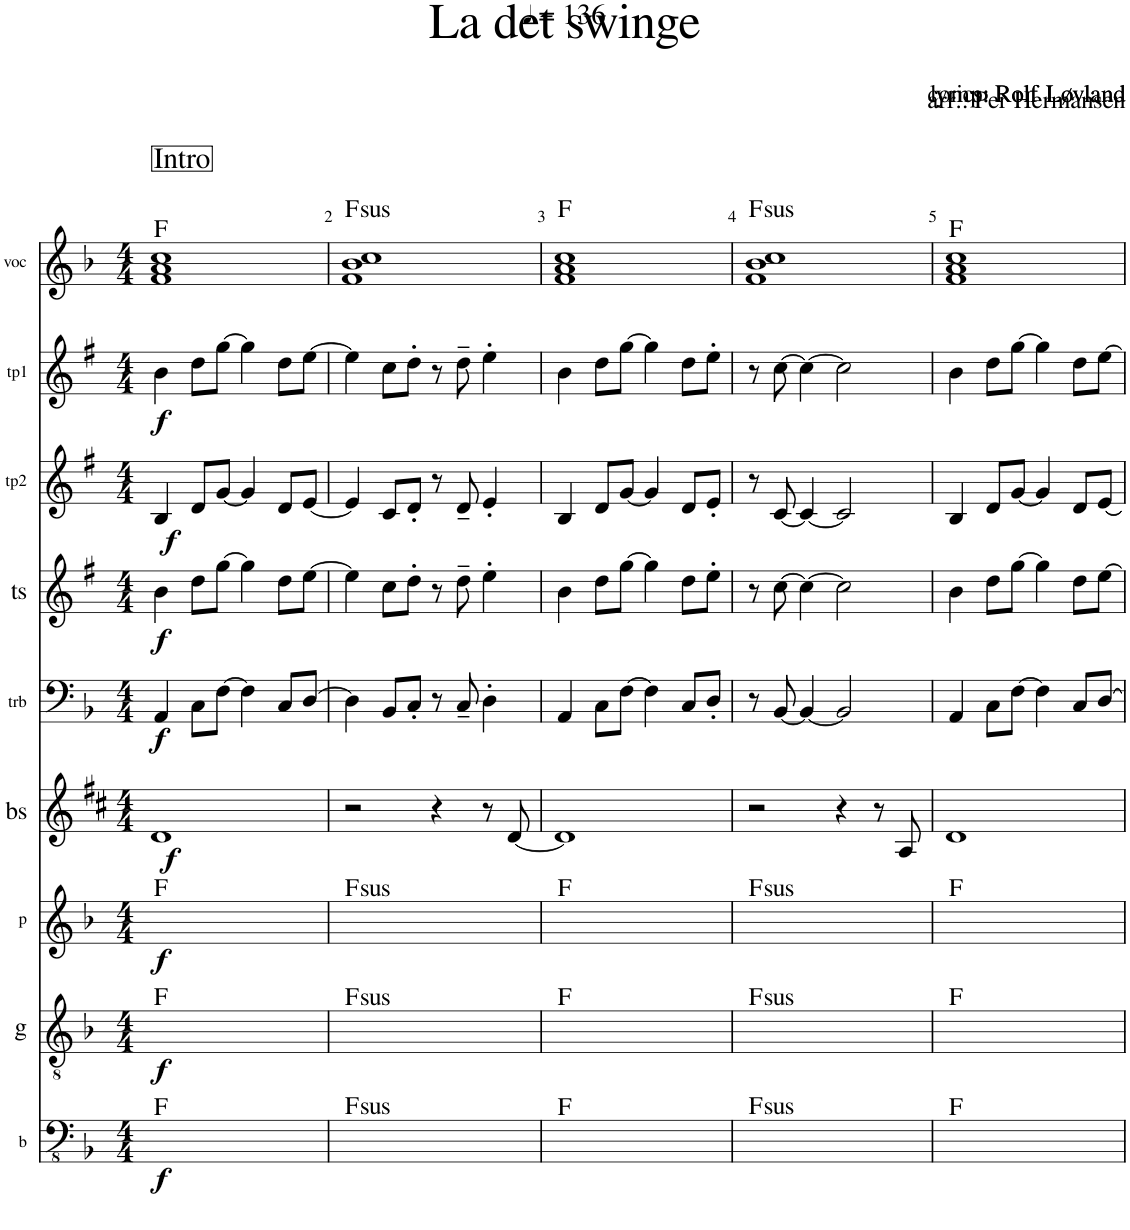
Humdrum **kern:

**kern	**dynam	**harte	**kern	**dynam	**harte	**kern	**dynam	**harte	**kern	**dynam	**kern	**dynam	**kern	**dynam	**kern	**dynam	**kern	**dynam	**kern	**harte
*part9	*part9	*part9	*part8	*part8	*part8	*part7	*part7	*part7	*part6	*part6	*part5	*part5	*part4	*part4	*part3	*part3	*part2	*part2	*part1	*part1
*staff9	*staff9	*	*staff8	*staff8	*	*staff7	*staff7	*	*staff6	*staff6	*staff5	*staff5	*staff4	*staff4	*staff3	*staff3	*staff2	*staff2	*staff1	*
*I"b	*	*	*I"g	*	*	*I"p	*	*	*I"bs	*	*I"trb	*	*I"ts	*	*I"tp2	*	*I"tp1	*	*I"voc	*
*I'b	*	*	*I'g	*	*	*I'p	*	*	*I'bs	*	*I'trb	*	*I'ts	*	*I'tp2	*	*I'tp1	*	*I'voc	*
*clefFv4	*	*	*clefGv2	*	*	*clefG2	*	*	*clefG2	*	*clefF4	*	*clefG2	*	*clefG2	*	*clefG2	*	*clefG2	*
*	*	*	*	*	*	*	*	*	*Trd12c21	*	*	*	*Trd8c14	*	*Trd1c2	*	*Trd1c2	*	*Trd4c7	*
*k[b-]	*	*	*k[b-]	*	*	*k[b-]	*	*	*k[f#c#]	*	*k[b-]	*	*k[f#]	*	*k[f#]	*	*k[f#]	*	*k[b-]	*
*M4/4	*	*	*M4/4	*	*	*M4/4	*	*	*M4/4	*	*M4/4	*	*M4/4	*	*M4/4	*	*M4/4	*	*M4/4	*
=1	=1	=1	=1	=1	=1	=1	=1	=1	=1	=1	=1	=1	=1	=1	=1	=1	=1	=1	=1	=1
!	!	!	!	!	!	!	!	!	!	!	!	!	!	!	!	!	!	!	!LO:TX:a:t=Intro	!
!	!LO:DY:b	!	!	!LO:DY:b	!	!	!LO:DY:b	!	!	!LO:DY:b	!	!LO:DY:b	!	!LO:DY:b	!	!LO:DY:b	!	!LO:DY:b	!	!
1ryy	f	F:maj	1ryy	f	F:maj	1ryy	f	F:maj	1d	f	4AA/	f	4b\	f	4B/	f	4b\	f	1f 1a 1cc	F:maj
.	.	.	.	.	.	.	.	.	.	.	8C\L	.	8dd\L	.	8d/L	.	8dd\L	.	.	.
.	.	.	.	.	.	.	.	.	.	.	[8F\J	.	[8gg\J	.	[8g/J	.	[8gg\J	.	.	.
.	.	.	.	.	.	.	.	.	.	.	4F\]	.	4gg\]	.	4g/]	.	4gg\]	.	.	.
.	.	.	.	.	.	.	.	.	.	.	8C/L	.	8dd\L	.	8d/L	.	8dd\L	.	.	.
.	.	.	.	.	.	.	.	.	.	.	[8D/J	.	[8ee\J	.	[8e/J	.	[8ee\J	.	.	.
=2	=2	=2	=2	=2	=2	=2	=2	=2	=2	=2	=2	=2	=2	=2	=2	=2	=2	=2	=2	=2
!	!	!LO:H:kt=sus	!	!	!LO:H:kt=sus	!	!	!LO:H:kt=sus	!	!	!	!	!	!	!	!	!	!	!	!LO:H:kt=sus
1ryy	.	F:sus4	1ryy	.	F:sus4	1ryy	.	F:sus4	2r	.	4D\]	.	4ee\]	.	4e/]	.	4ee\]	.	1f 1b- 1cc	F:sus4
.	.	.	.	.	.	.	.	.	.	.	8BB-/L	.	8cc\L	.	8c/L	.	8cc\L	.	.	.
.	.	.	.	.	.	.	.	.	.	.	8C'/J	.	8dd'\J	.	8d'/J	.	8dd'\J	.	.	.
.	.	.	.	.	.	.	.	.	4r	.	8r	.	8r	.	8r	.	8r	.	.	.
.	.	.	.	.	.	.	.	.	.	.	8C~/	.	8dd~\	.	8d~/	.	8dd~\	.	.	.
.	.	.	.	.	.	.	.	.	8r	.	4D'\	.	4ee'\	.	4e'/	.	4ee'\	.	.	.
.	.	.	.	.	.	.	.	.	[8d/	.	.	.	.	.	.	.	.	.	.	.
=3	=3	=3	=3	=3	=3	=3	=3	=3	=3	=3	=3	=3	=3	=3	=3	=3	=3	=3	=3	=3
1ryy	.	F:maj	1ryy	.	F:maj	1ryy	.	F:maj	1d]	.	4AA/	.	4b\	.	4B/	.	4b\	.	1f 1a 1cc	F:maj
.	.	.	.	.	.	.	.	.	.	.	8C\L	.	8dd\L	.	8d/L	.	8dd\L	.	.	.
.	.	.	.	.	.	.	.	.	.	.	[8F\J	.	[8gg\J	.	[8g/J	.	[8gg\J	.	.	.
.	.	.	.	.	.	.	.	.	.	.	4F\]	.	4gg\]	.	4g/]	.	4gg\]	.	.	.
.	.	.	.	.	.	.	.	.	.	.	8C/L	.	8dd\L	.	8d/L	.	8dd\L	.	.	.
.	.	.	.	.	.	.	.	.	.	.	8D'/J	.	8ee'\J	.	8e'/J	.	8ee'\J	.	.	.
=4	=4	=4	=4	=4	=4	=4	=4	=4	=4	=4	=4	=4	=4	=4	=4	=4	=4	=4	=4	=4
!	!	!LO:H:kt=sus	!	!	!LO:H:kt=sus	!	!	!LO:H:kt=sus	!	!	!	!	!	!	!	!	!	!	!	!LO:H:kt=sus
1ryy	.	F:sus4	1ryy	.	F:sus4	1ryy	.	F:sus4	2r	.	8r	.	8r	.	8r	.	8r	.	1f 1b- 1cc	F:sus4
.	.	.	.	.	.	.	.	.	.	.	[8BB-/	.	[8cc\	.	[8c/	.	[8cc\	.	.	.
.	.	.	.	.	.	.	.	.	.	.	4BB-/_	.	4cc\_	.	4c/_	.	4cc\_	.	.	.
.	.	.	.	.	.	.	.	.	4r	.	2BB-/]	.	2cc\]	.	2c/]	.	2cc\]	.	.	.
.	.	.	.	.	.	.	.	.	8r	.	.	.	.	.	.	.	.	.	.	.
.	.	.	.	.	.	.	.	.	8A/	.	.	.	.	.	.	.	.	.	.	.
=5	=5	=5	=5	=5	=5	=5	=5	=5	=5	=5	=5	=5	=5	=5	=5	=5	=5	=5	=5	=5
1ryy	.	F:maj	1ryy	.	F:maj	1ryy	.	F:maj	1d	.	4AA/	.	4b\	.	4B/	.	4b\	.	1f 1a 1cc	F:maj
.	.	.	.	.	.	.	.	.	.	.	8C\L	.	8dd\L	.	8d/L	.	8dd\L	.	.	.
.	.	.	.	.	.	.	.	.	.	.	[8F\J	.	[8gg\J	.	[8g/J	.	[8gg\J	.	.	.
.	.	.	.	.	.	.	.	.	.	.	4F\]	.	4gg\]	.	4g/]	.	4gg\]	.	.	.
.	.	.	.	.	.	.	.	.	.	.	8C/L	.	8dd\L	.	8d/L	.	8dd\L	.	.	.
.	.	.	.	.	.	.	.	.	.	.	[8D/J	.	[8ee\J	.	[8e/J	.	[8ee\J	.	.	.
=	=	=	=	=	=	=	=	=	=	=	=	=	=	=	=	=	=	=	=	=
*-	*-	*-	*-	*-	*-	*-	*-	*-	*-	*-	*-	*-	*-	*-	*-	*-	*-	*-	*-	*-
